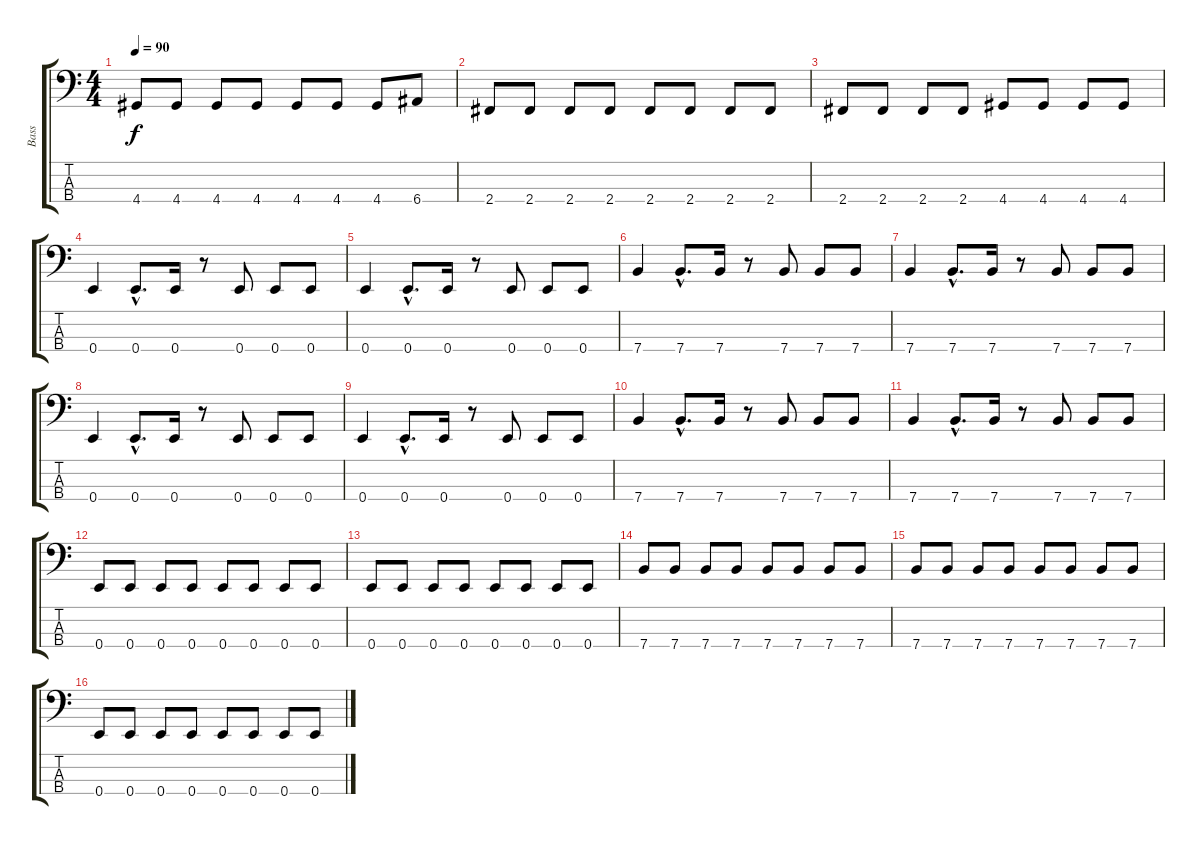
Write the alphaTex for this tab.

\track ("Bass" "Bass") {instrument electricbassfinger}
\staff {score tabs}
\tuning (G2 D2 A1 E1) {hide}
\ts (4 4)
\tempo 90
\clef f4
\ks c
4.4.8{dy f} 4.4.8 4.4.8 4.4.8 4.4.8 4.4.8 4.4.8 6.4.8 |
2.4.8 2.4.8 2.4.8 2.4.8 2.4.8 2.4.8 2.4.8 2.4.8 |
2.4.8 2.4.8 2.4.8 2.4.8 4.4.8 4.4.8 4.4.8 4.4.8 |
0.4.4 0.4{hac}.8{d} 0.4.16 r.8 0.4.8 0.4.8 0.4.8 |
0.4.4 0.4{hac}.8{d} 0.4.16 r.8 0.4.8 0.4.8 0.4.8 |
7.4.4 7.4{hac}.8{d} 7.4.16 r.8 7.4.8 7.4.8 7.4.8 |
7.4.4 7.4{hac}.8{d} 7.4.16 r.8 7.4.8 7.4.8 7.4.8 |
0.4.4 0.4{hac}.8{d} 0.4.16 r.8 0.4.8 0.4.8 0.4.8 |
0.4.4 0.4{hac}.8{d} 0.4.16 r.8 0.4.8 0.4.8 0.4.8 |
7.4.4 7.4{hac}.8{d} 7.4.16 r.8 7.4.8 7.4.8 7.4.8 |
7.4.4 7.4{hac}.8{d} 7.4.16 r.8 7.4.8 7.4.8 7.4.8 |
0.4.8 0.4.8 0.4.8 0.4.8 0.4.8 0.4.8 0.4.8 0.4.8 |
0.4.8 0.4.8 0.4.8 0.4.8 0.4.8 0.4.8 0.4.8 0.4.8 |
7.4.8 7.4.8 7.4.8 7.4.8 7.4.8 7.4.8 7.4.8 7.4.8 |
7.4.8 7.4.8 7.4.8 7.4.8 7.4.8 7.4.8 7.4.8 7.4.8 |
0.4.8 0.4.8 0.4.8 0.4.8 0.4.8 0.4.8 0.4.8 0.4.8
